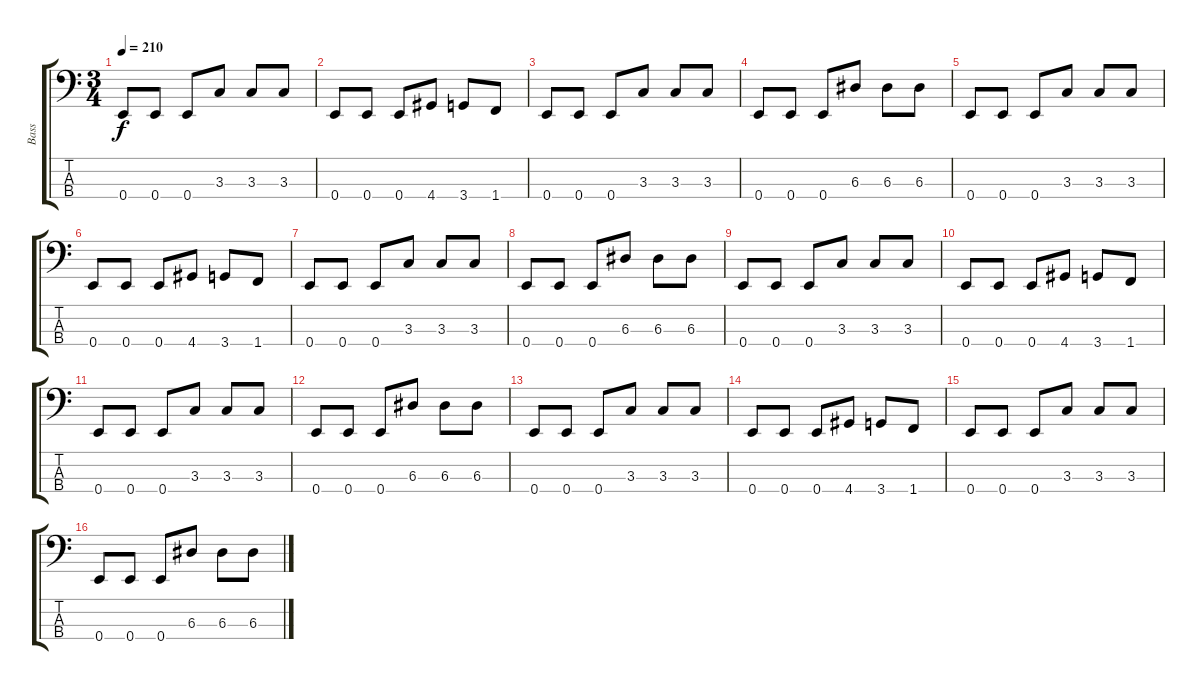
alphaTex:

\track ("Bass" "Bass") {instrument electricbassfinger}
\staff {score tabs}
\tuning (G2 D2 A1 E1) {hide}
\ts (3 4)
\tempo 210
\clef f4
\ks c
0.4.8{dy f} 0.4.8 0.4.8 3.3.8 3.3.8 3.3.8 |
0.4.8 0.4.8 0.4.8 4.4.8 3.4.8 1.4.8 |
0.4.8 0.4.8 0.4.8 3.3.8 3.3.8 3.3.8 |
0.4.8 0.4.8 0.4.8 6.3.8 6.3.8 6.3.8 |
0.4.8 0.4.8 0.4.8 3.3.8 3.3.8 3.3.8 |
0.4.8 0.4.8 0.4.8 4.4.8 3.4.8 1.4.8 |
0.4.8 0.4.8 0.4.8 3.3.8 3.3.8 3.3.8 |
0.4.8 0.4.8 0.4.8 6.3.8 6.3.8 6.3.8 |
0.4.8 0.4.8 0.4.8 3.3.8 3.3.8 3.3.8 |
0.4.8 0.4.8 0.4.8 4.4.8 3.4.8 1.4.8 |
0.4.8 0.4.8 0.4.8 3.3.8 3.3.8 3.3.8 |
0.4.8 0.4.8 0.4.8 6.3.8 6.3.8 6.3.8 |
0.4.8 0.4.8 0.4.8 3.3.8 3.3.8 3.3.8 |
0.4.8 0.4.8 0.4.8 4.4.8 3.4.8 1.4.8 |
0.4.8 0.4.8 0.4.8 3.3.8 3.3.8 3.3.8 |
0.4.8 0.4.8 0.4.8 6.3.8 6.3.8 6.3.8
